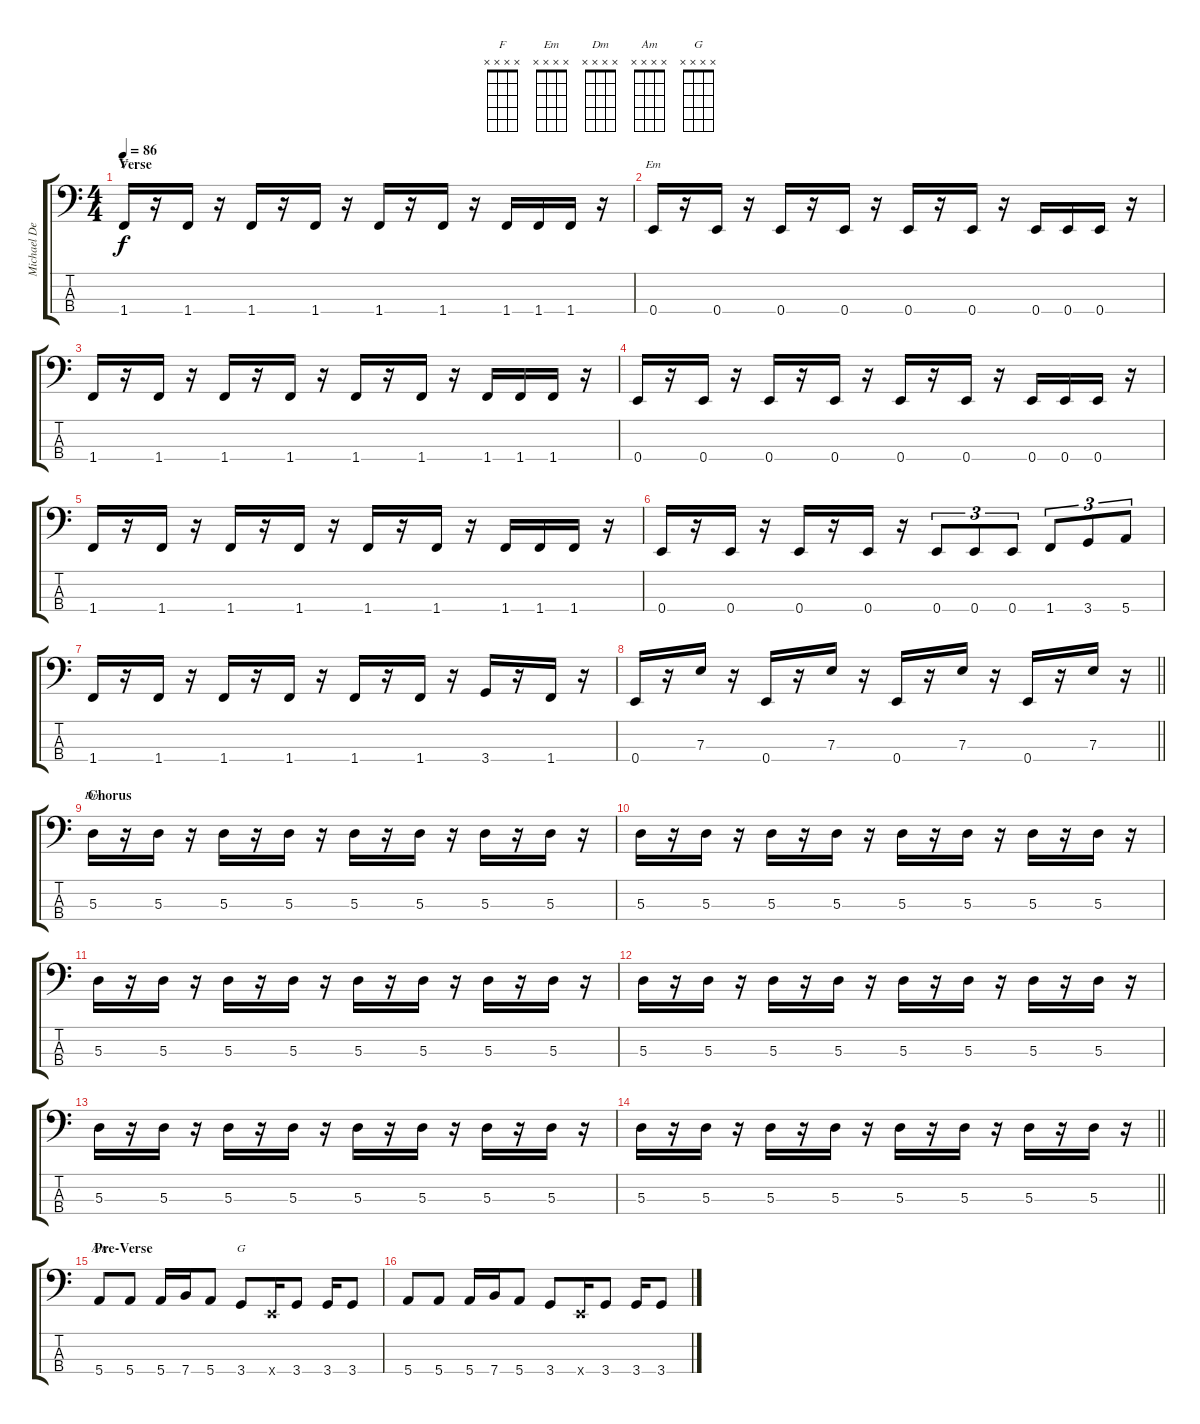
\track ("Michael Dempsey" "Michael De") {instrument electricbasspick}
\staff {score tabs}
\tuning (G2 D2 A1 E1) {hide}
\chord ("F" x x x x)
\chord ("Em" x x x x)
\chord ("Dm" x x x x)
\chord ("Am" x x x x)
\chord ("G" x x x x)
\ts (4 4)
\section ("" "Verse")
\tempo 86
\clef f4
\ks c
1.4.16{ch "F" dy f} r.16 1.4.16 r.16 1.4.16 r.16 1.4.16 r.16 1.4.16 r.16 1.4.16 r.16 1.4.16 1.4.16 1.4.16 r.16 |
0.4.16{ch "Em"} r.16 0.4.16 r.16 0.4.16 r.16 0.4.16 r.16 0.4.16 r.16 0.4.16 r.16 0.4.16 0.4.16 0.4.16 r.16 |
1.4.16 r.16 1.4.16 r.16 1.4.16 r.16 1.4.16 r.16 1.4.16 r.16 1.4.16 r.16 1.4.16 1.4.16 1.4.16 r.16 |
0.4.16 r.16 0.4.16 r.16 0.4.16 r.16 0.4.16 r.16 0.4.16 r.16 0.4.16 r.16 0.4.16 0.4.16 0.4.16 r.16 |
1.4.16 r.16 1.4.16 r.16 1.4.16 r.16 1.4.16 r.16 1.4.16 r.16 1.4.16 r.16 1.4.16 1.4.16 1.4.16 r.16 |
0.4.16 r.16 0.4.16 r.16 0.4.16 r.16 0.4.16 r.16 0.4.8{tu (3 2)} 0.4.8{tu (3 2)} 0.4.8{tu (3 2)} 1.4.8{tu (3 2)} 3.4.8{tu (3 2)} 5.4.8{tu (3 2)} |
1.4.16 r.16 1.4.16 r.16 1.4.16 r.16 1.4.16 r.16 1.4.16 r.16 1.4.16 r.16 3.4.16 r.16 1.4.16 r.16 |
\barLineRight lightlight
0.4.16 r.16 7.3.16 r.16 0.4.16 r.16 7.3.16 r.16 0.4.16 r.16 7.3.16 r.16 0.4.16 r.16 7.3.16 r.16 |
\section ("" "Chorus")
5.3.16{ch "Dm"} r.16 5.3.16 r.16 5.3.16 r.16 5.3.16 r.16 5.3.16 r.16 5.3.16 r.16 5.3.16 r.16 5.3.16 r.16 |
5.3.16 r.16 5.3.16 r.16 5.3.16 r.16 5.3.16 r.16 5.3.16 r.16 5.3.16 r.16 5.3.16 r.16 5.3.16 r.16 |
5.3.16 r.16 5.3.16 r.16 5.3.16 r.16 5.3.16 r.16 5.3.16 r.16 5.3.16 r.16 5.3.16 r.16 5.3.16 r.16 |
5.3.16 r.16 5.3.16 r.16 5.3.16 r.16 5.3.16 r.16 5.3.16 r.16 5.3.16 r.16 5.3.16 r.16 5.3.16 r.16 |
5.3.16 r.16 5.3.16 r.16 5.3.16 r.16 5.3.16 r.16 5.3.16 r.16 5.3.16 r.16 5.3.16 r.16 5.3.16 r.16 |
\barLineRight lightlight
5.3.16 r.16 5.3.16 r.16 5.3.16 r.16 5.3.16 r.16 5.3.16 r.16 5.3.16 r.16 5.3.16 r.16 5.3.16 r.16 |
\section ("" "Pre-Verse")
5.4.8{ch "Am"} 5.4.8 5.4.16 7.4.16 5.4.8 3.4.8{ch "G"} 0.4{x}.16 3.4.8 3.4.16 3.4.8 |
5.4.8 5.4.8 5.4.16 7.4.16 5.4.8 3.4.8 0.4{x}.16 3.4.8 3.4.16 3.4.8
